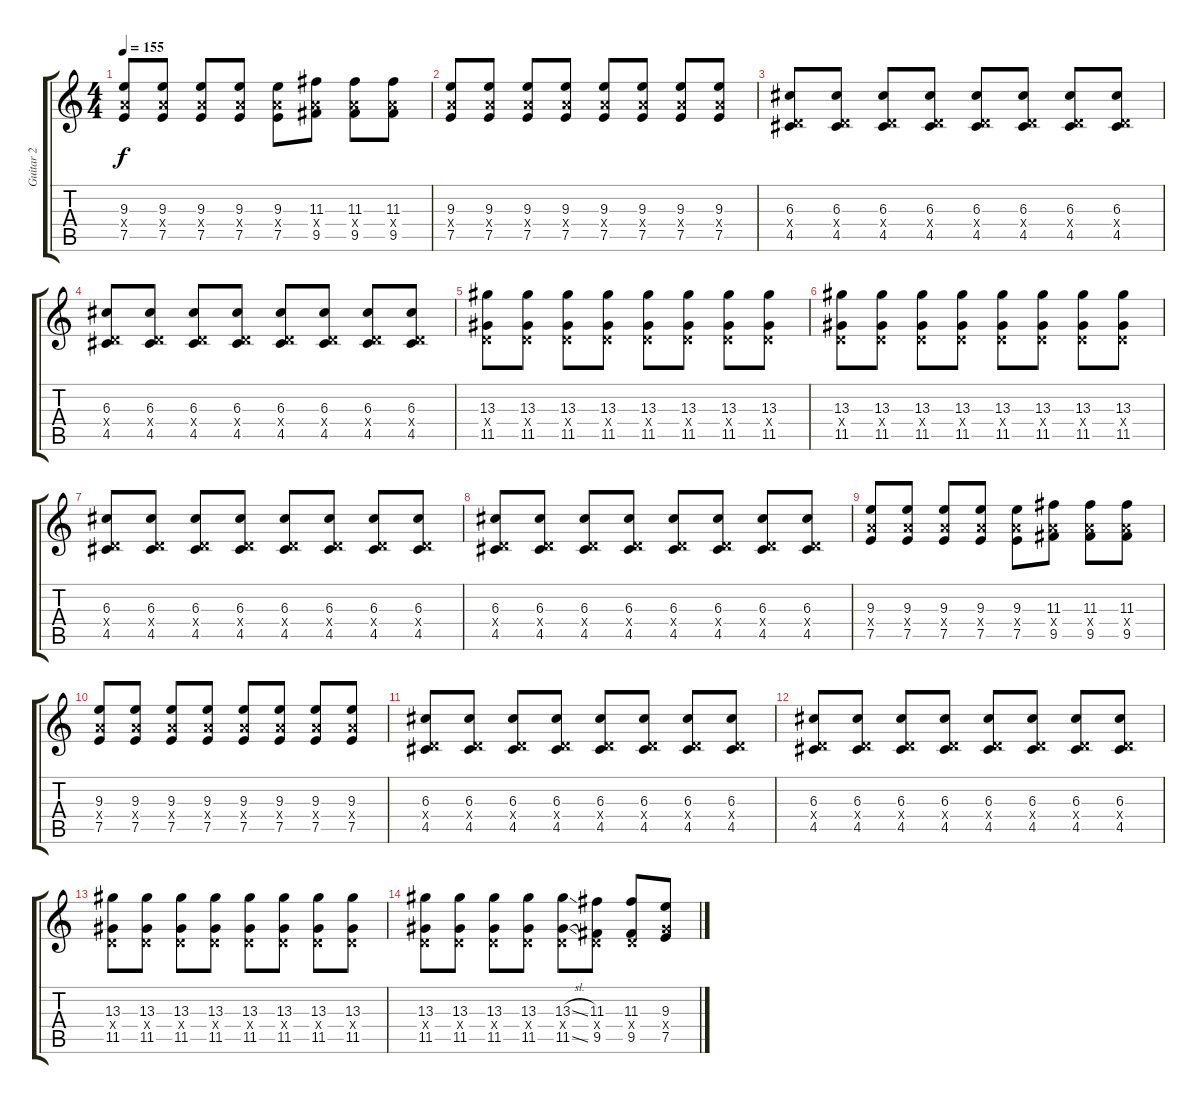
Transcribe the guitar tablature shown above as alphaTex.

\track ("Guitar 2" "Guitar 2") {instrument overdrivenguitar}
\staff {score tabs}
\tuning (E4 B3 G3 D3 A2 E2) {hide}
\ts (4 4)
\tempo 155
\clef g2
\ks c
(9.3 7.4{x} 7.5).8{dy f} (9.3 7.4{x} 7.5).8 (9.3 7.4{x} 7.5).8 (9.3 7.4{x} 7.5).8 (9.3 7.4{x} 7.5).8 (11.3 7.4{x} 9.5).8 (11.3 7.4{x} 9.5).8 (11.3 7.4{x} 9.5).8 |
(9.3 7.4{x} 7.5).8 (9.3 7.4{x} 7.5).8 (9.3 7.4{x} 7.5).8 (9.3 7.4{x} 7.5).8 (9.3 7.4{x} 7.5).8 (9.3 7.4{x} 7.5).8 (9.3 7.4{x} 7.5).8 (9.3 7.4{x} 7.5).8 |
(6.3 0.4{x} 4.5).8 (6.3 0.4{x} 4.5).8 (6.3 0.4{x} 4.5).8 (6.3 0.4{x} 4.5).8 (6.3 0.4{x} 4.5).8 (6.3 0.4{x} 4.5).8 (6.3 0.4{x} 4.5).8 (6.3 0.4{x} 4.5).8 |
(6.3 0.4{x} 4.5).8 (6.3 0.4{x} 4.5).8 (6.3 0.4{x} 4.5).8 (6.3 0.4{x} 4.5).8 (6.3 0.4{x} 4.5).8 (6.3 0.4{x} 4.5).8 (6.3 0.4{x} 4.5).8 (6.3 0.4{x} 4.5).8 |
(13.3 0.4{x} 11.5).8 (13.3 0.4{x} 11.5).8 (13.3 0.4{x} 11.5).8 (13.3 0.4{x} 11.5).8 (13.3 0.4{x} 11.5).8 (13.3 0.4{x} 11.5).8 (13.3 0.4{x} 11.5).8 (13.3 0.4{x} 11.5).8 |
(13.3 0.4{x} 11.5).8 (13.3 0.4{x} 11.5).8 (13.3 0.4{x} 11.5).8 (13.3 0.4{x} 11.5).8 (13.3 0.4{x} 11.5).8 (13.3 0.4{x} 11.5).8 (13.3 0.4{x} 11.5).8 (13.3 0.4{x} 11.5).8 |
(6.3 0.4{x} 4.5).8 (6.3 0.4{x} 4.5).8 (6.3 0.4{x} 4.5).8 (6.3 0.4{x} 4.5).8 (6.3 0.4{x} 4.5).8 (6.3 0.4{x} 4.5).8 (6.3 0.4{x} 4.5).8 (6.3 0.4{x} 4.5).8 |
(6.3 0.4{x} 4.5).8 (6.3 0.4{x} 4.5).8 (6.3 0.4{x} 4.5).8 (6.3 0.4{x} 4.5).8 (6.3 0.4{x} 4.5).8 (6.3 0.4{x} 4.5).8 (6.3 0.4{x} 4.5).8 (6.3 0.4{x} 4.5).8 |
(9.3 7.4{x} 7.5).8 (9.3 7.4{x} 7.5).8 (9.3 7.4{x} 7.5).8 (9.3 7.4{x} 7.5).8 (9.3 7.4{x} 7.5).8 (11.3 7.4{x} 9.5).8 (11.3 7.4{x} 9.5).8 (11.3 7.4{x} 9.5).8 |
(9.3 7.4{x} 7.5).8 (9.3 7.4{x} 7.5).8 (9.3 7.4{x} 7.5).8 (9.3 7.4{x} 7.5).8 (9.3 7.4{x} 7.5).8 (9.3 7.4{x} 7.5).8 (9.3 7.4{x} 7.5).8 (9.3 7.4{x} 7.5).8 |
(6.3 0.4{x} 4.5).8 (6.3 0.4{x} 4.5).8 (6.3 0.4{x} 4.5).8 (6.3 0.4{x} 4.5).8 (6.3 0.4{x} 4.5).8 (6.3 0.4{x} 4.5).8 (6.3 0.4{x} 4.5).8 (6.3 0.4{x} 4.5).8 |
(6.3 0.4{x} 4.5).8 (6.3 0.4{x} 4.5).8 (6.3 0.4{x} 4.5).8 (6.3 0.4{x} 4.5).8 (6.3 0.4{x} 4.5).8 (6.3 0.4{x} 4.5).8 (6.3 0.4{x} 4.5).8 (6.3 0.4{x} 4.5).8 |
(13.3 0.4{x} 11.5).8 (13.3 0.4{x} 11.5).8 (13.3 0.4{x} 11.5).8 (13.3 0.4{x} 11.5).8 (13.3 0.4{x} 11.5).8 (13.3 0.4{x} 11.5).8 (13.3 0.4{x} 11.5).8 (13.3 0.4{x} 11.5).8 |
(13.3 0.4{x} 11.5).8 (13.3 0.4{x} 11.5).8 (13.3 0.4{x} 11.5).8 (13.3 0.4{x} 11.5).8 (13.3{sl} 0.4{x} 11.5{sl}).8 (11.3 0.4{x} 9.5).8 (11.3 0.4{x} 9.5).8 (9.3 6.4{x} 7.5).8
